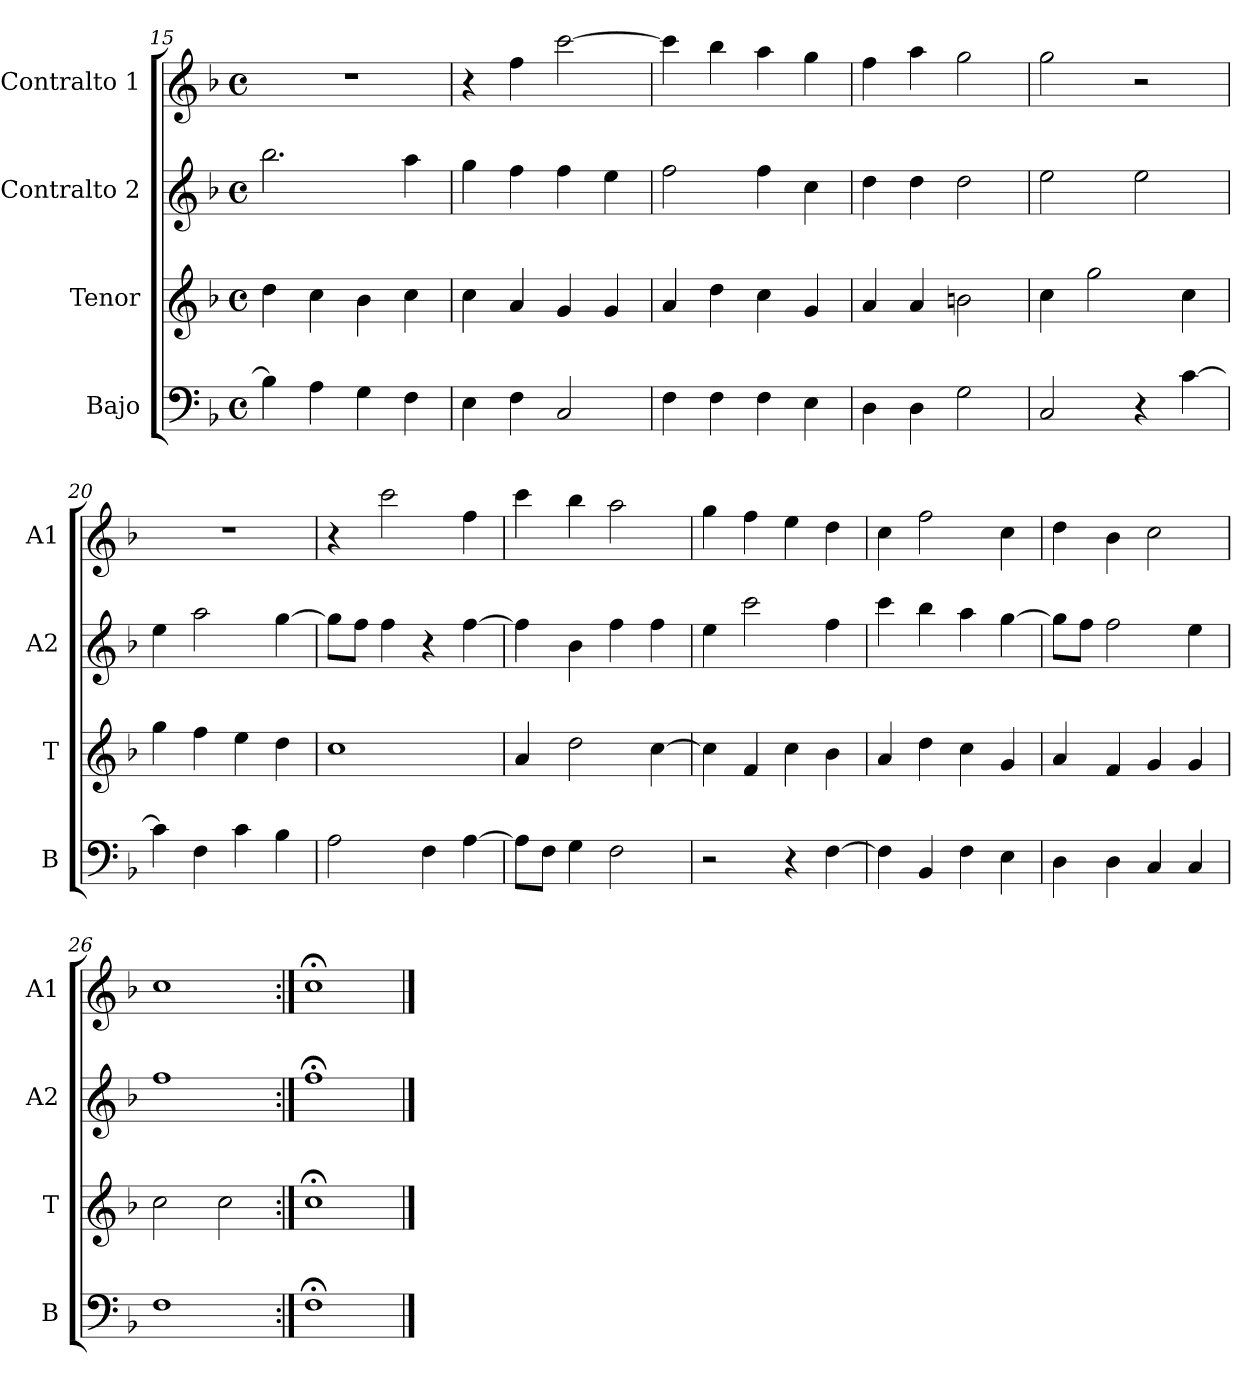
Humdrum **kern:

**kern	**kern	**kern	**kern
*part4	*part3	*part2	*part1
*staff4	*staff3	*staff2	*staff1
*I"Bajo	*I"Tenor	*I"Contralto 2	*I"Contralto 1
*I'B	*I'T	*I'A2	*I'A1
*clefF4	*clefG2	*clefG2	*clefG2
*k[b-]	*k[b-]	*k[b-]	*k[b-]
*M4/4	*M4/4	*M4/4	*M4/4
*met(c)	*met(c)	*met(c)	*met(c)
=15	=15	=15	=15
4B-\]	4dd\	2.bb-\	1r
4A\	4cc\	.	.
4G\	4b-\	.	.
4F\	4cc\	4aa\	.
!!LO:PB:g=z
=16	=16	=16	=16
4E\	4cc\	4gg\	4r
4F\	4a/	4ff\	4ff\
2C/	4g/	4ff\	[2ccc\
.	4g/	4ee\	.
=17	=17	=17	=17
4F\	4a/	2ff\	4ccc\]
4F\	4dd\	.	4bb-\
4F\	4cc\	4ff\	4aa\
4E\	4g/	4cc\	4gg\
=18	=18	=18	=18
4D\	4a/	4dd\	4ff\
4D\	4a/	4dd\	4aa\
2G\	2bn\	2dd\	2gg\
=19	=19	=19	=19
2C/	4cc\	2ee\	2gg\
.	2gg\	.	.
4r	.	2ee\	2r
[4c\	4cc\	.	.
!!LO:LB:g=z
=20	=20	=20	=20
4c\]	4gg\	4ee\	1r
4F\	4ff\	2aa\	.
4c\	4ee\	.	.
4B-\	4dd\	[4gg\	.
=21	=21	=21	=21
2A\	1cc	8gg\L]	4r
.	.	8ff\J	.
.	.	4ff\	2ccc\
4F\	.	4r	.
[4A\	.	[4ff\	4ff\
=22	=22	=22	=22
8A\L]	4a/	4ff\]	4ccc\
8F\J	.	.	.
4G\	2dd\	4b-\	4bb-\
2F\	.	4ff\	2aa\
.	[4cc\	4ff\	.
=23	=23	=23	=23
2r	4cc\]	4ee\	4gg\
.	4f/	2ccc\	4ff\
4r	4cc\	.	4ee\
[4F\	4b-\	4ff\	4dd\
!!LO:LB:g=z
=24	=24	=24	=24
4F\]	4a/	4ccc\	4cc\
4BB-/	4dd\	4bb-\	2ff\
4F\	4cc\	4aa\	.
4E\	4g/	[4gg\	4cc\
=25	=25	=25	=25
4D\	4a/	8gg\L]	4dd\
.	.	8ff\J	.
4D\	4f/	2ff\	4b-\
4C/	4g/	.	2cc\
4C/	4g/	4ee\	.
=26	=26	=26	=26
1F	2cc\	1ff	1cc
.	2cc\	.	.
=27:|!	=27:|!	=27:|!	=27:|!
1F;<	1cc;<	1ff;<	1cc;<
==	==	==	==
*-	*-	*-	*-
